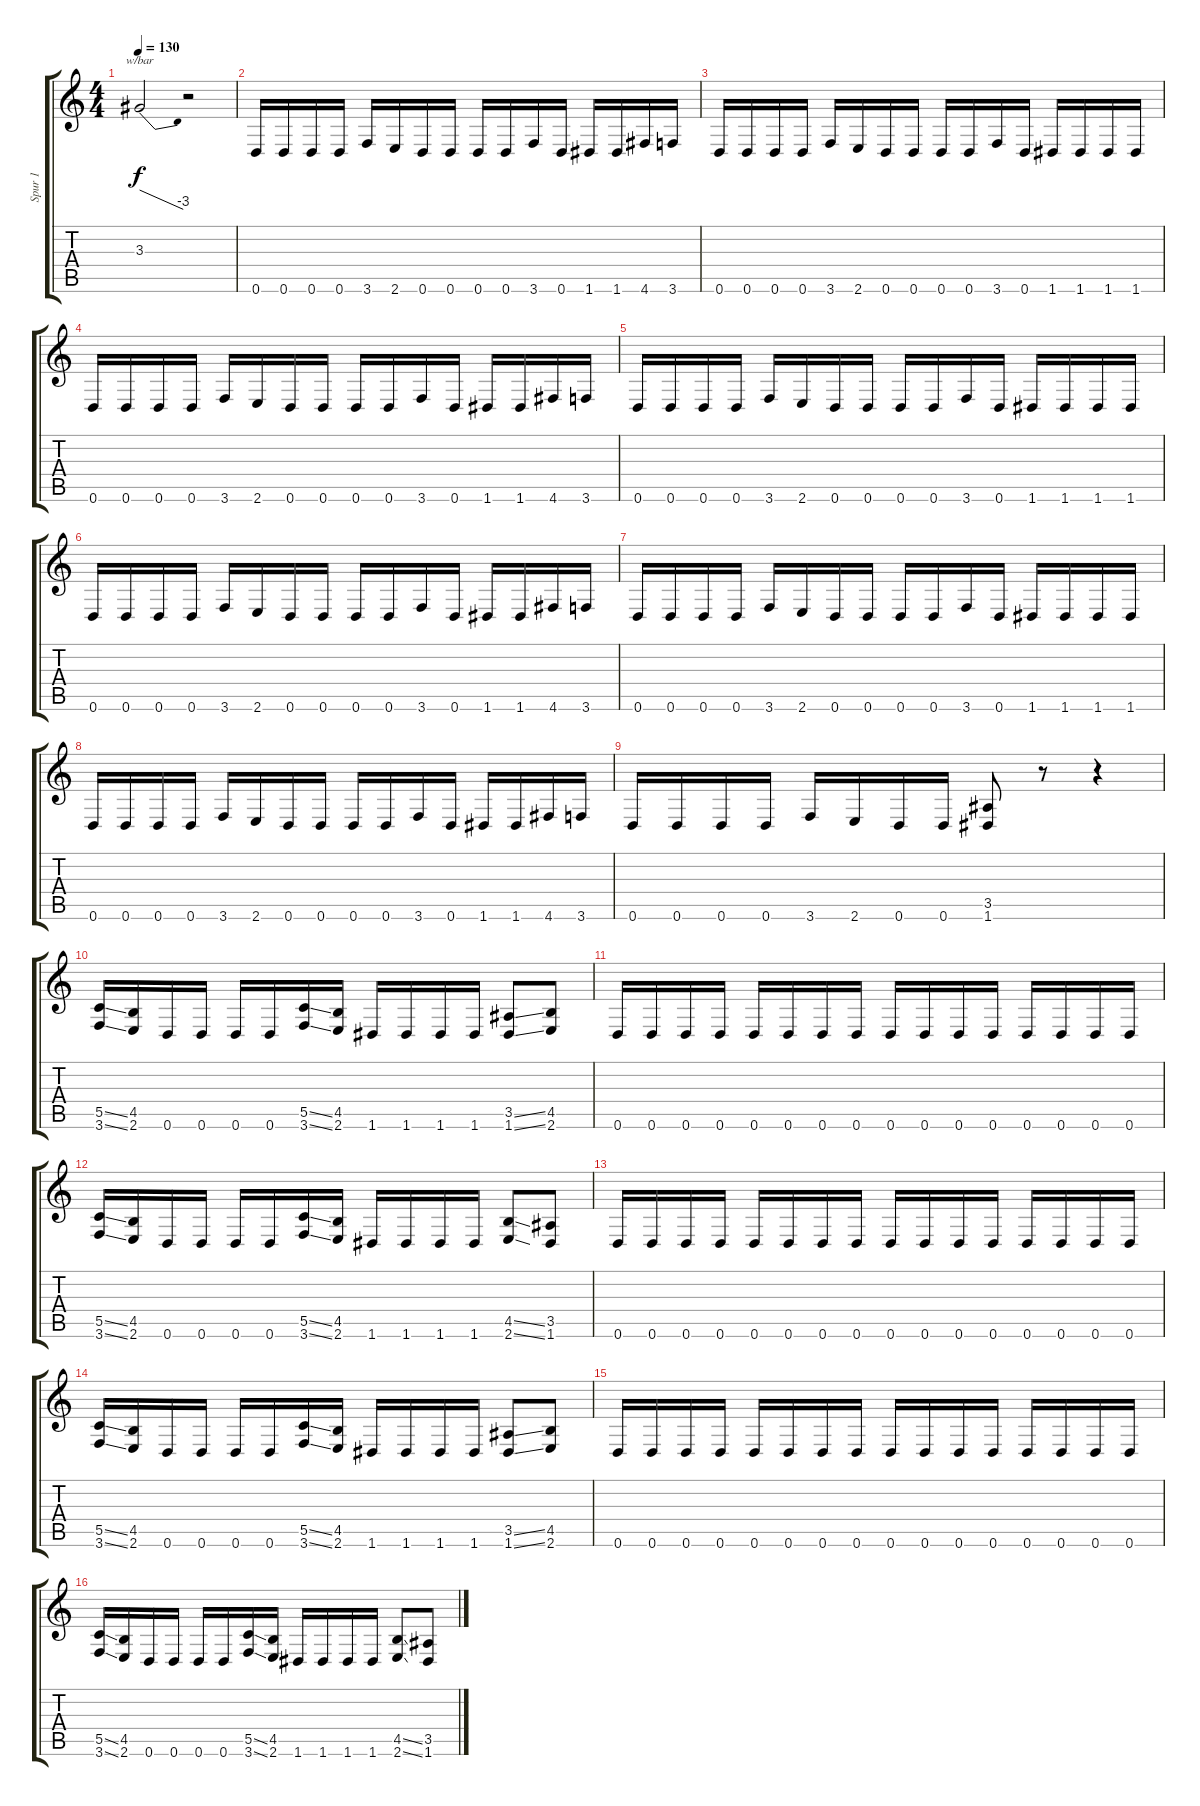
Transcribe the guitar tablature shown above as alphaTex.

\track ("Spur 1" "Spur 1") {instrument distortionguitar}
\staff {score tabs}
\tuning (D4 A3 F3 C3 G2 D2) {hide}
\ts (4 4)
\tempo 130
\clef g2
\ks c
3.3{t}.2{tbe (dive default 0 0 60 -12) dy f} r.2 |
0.6.16 0.6.16 0.6.16 0.6.16 3.6.16 2.6.16 0.6.16 0.6.16 0.6.16 0.6.16 3.6.16 0.6.16 1.6.16 1.6.16 4.6.16 3.6.16 |
0.6.16 0.6.16 0.6.16 0.6.16 3.6.16 2.6.16 0.6.16 0.6.16 0.6.16 0.6.16 3.6.16 0.6.16 1.6.16 1.6.16 1.6.16 1.6.16 |
0.6.16 0.6.16 0.6.16 0.6.16 3.6.16 2.6.16 0.6.16 0.6.16 0.6.16 0.6.16 3.6.16 0.6.16 1.6.16 1.6.16 4.6.16 3.6.16 |
0.6.16 0.6.16 0.6.16 0.6.16 3.6.16 2.6.16 0.6.16 0.6.16 0.6.16 0.6.16 3.6.16 0.6.16 1.6.16 1.6.16 1.6.16 1.6.16 |
0.6.16 0.6.16 0.6.16 0.6.16 3.6.16 2.6.16 0.6.16 0.6.16 0.6.16 0.6.16 3.6.16 0.6.16 1.6.16 1.6.16 4.6.16 3.6.16 |
0.6.16 0.6.16 0.6.16 0.6.16 3.6.16 2.6.16 0.6.16 0.6.16 0.6.16 0.6.16 3.6.16 0.6.16 1.6.16 1.6.16 1.6.16 1.6.16 |
0.6.16 0.6.16 0.6.16 0.6.16 3.6.16 2.6.16 0.6.16 0.6.16 0.6.16 0.6.16 3.6.16 0.6.16 1.6.16 1.6.16 4.6.16 3.6.16 |
0.6.16 0.6.16 0.6.16 0.6.16 3.6.16 2.6.16 0.6.16 0.6.16 (3.5 1.6).8 r.8 r.4 |
(5.5{ss} 3.6{ss}).16 (4.5 2.6).16 0.6.16 0.6.16 0.6.16 0.6.16 (5.5{ss} 3.6{ss}).16 (4.5 2.6).16 1.6.16 1.6.16 1.6.16 1.6.16 (3.5{ss} 1.6{ss}).8 (4.5 2.6).8 |
0.6.16 0.6.16 0.6.16 0.6.16 0.6.16 0.6.16 0.6.16 0.6.16 0.6.16 0.6.16 0.6.16 0.6.16 0.6.16 0.6.16 0.6.16 0.6.16 |
(5.5{ss} 3.6{ss}).16 (4.5 2.6).16 0.6.16 0.6.16 0.6.16 0.6.16 (5.5{ss} 3.6{ss}).16 (4.5 2.6).16 1.6.16 1.6.16 1.6.16 1.6.16 (4.5{ss} 2.6{ss}).8 (3.5 1.6).8 |
0.6.16 0.6.16 0.6.16 0.6.16 0.6.16 0.6.16 0.6.16 0.6.16 0.6.16 0.6.16 0.6.16 0.6.16 0.6.16 0.6.16 0.6.16 0.6.16 |
(5.5{ss} 3.6{ss}).16 (4.5 2.6).16 0.6.16 0.6.16 0.6.16 0.6.16 (5.5{ss} 3.6{ss}).16 (4.5 2.6).16 1.6.16 1.6.16 1.6.16 1.6.16 (3.5{ss} 1.6{ss}).8 (4.5 2.6).8 |
0.6.16 0.6.16 0.6.16 0.6.16 0.6.16 0.6.16 0.6.16 0.6.16 0.6.16 0.6.16 0.6.16 0.6.16 0.6.16 0.6.16 0.6.16 0.6.16 |
(5.5{ss} 3.6{ss}).16 (4.5 2.6).16 0.6.16 0.6.16 0.6.16 0.6.16 (5.5{ss} 3.6{ss}).16 (4.5 2.6).16 1.6.16 1.6.16 1.6.16 1.6.16 (4.5{ss} 2.6{ss}).8 (3.5 1.6).8
